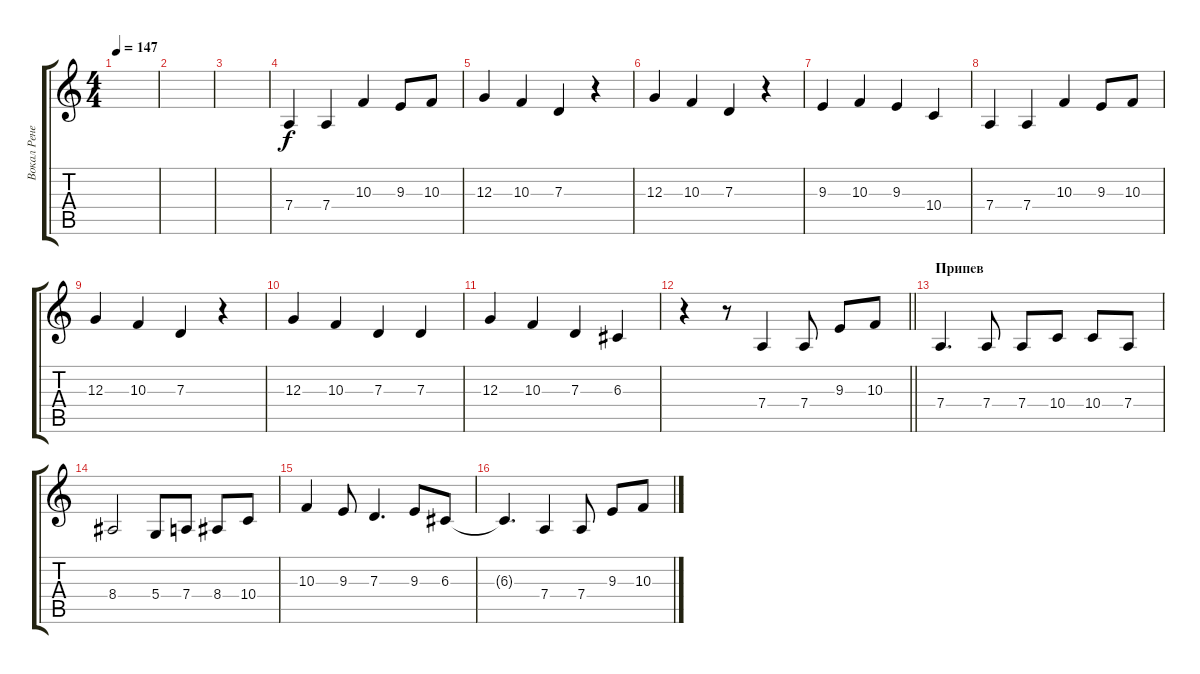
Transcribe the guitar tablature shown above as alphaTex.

\track ("Вокал Ренегат" "Вокал Рене") {instrument bassoon}
\staff {score tabs}
\tuning (E4 B3 G3 D3 A2 E2) {hide}
\ts (4 4)
\tempo 147
\clef g2
\ks c
|
|
|
7.4.4 7.4.4 10.3.4 9.3.8 10.3.8 |
12.3.4 10.3.4 7.3.4 r.4 |
12.3.4 10.3.4 7.3.4 r.4 |
9.3.4 10.3.4 9.3.4 10.4.4 |
7.4.4 7.4.4 10.3.4 9.3.8 10.3.8 |
12.3.4 10.3.4 7.3.4 r.4 |
12.3.4 10.3.4 7.3.4 7.3.4 |
12.3.4 10.3.4 7.3.4 6.3.4 |
\barLineRight lightlight
r.4 r.8 7.4.4 7.4.8 9.3.8 10.3.8 |
\section ("" "Припев")
7.4.4{d} 7.4.8 7.4.8 10.4.8 10.4.8 7.4.8 |
8.4.2 5.4.8 7.4.8 8.4.8 10.4.8 |
10.3.4 9.3.8 7.3.4{d} 9.3.8 6.3.8 |
6.3{t}.4{d} 7.4.4 7.4.8 9.3.8 10.3.8
